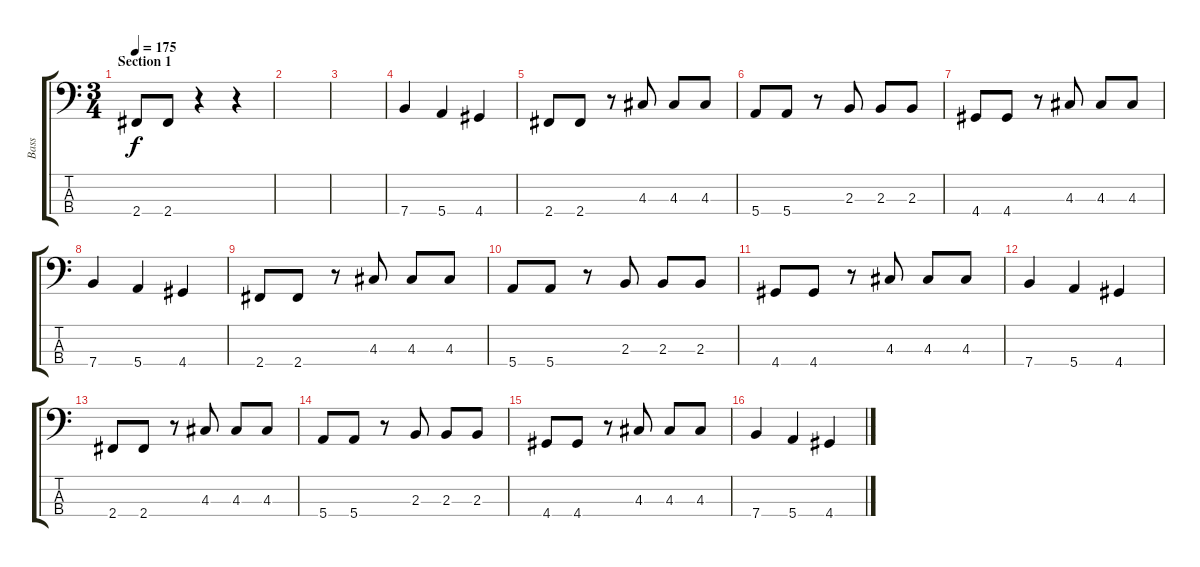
\track ("Bass" "Bass") {instrument electricbassfinger}
\staff {score tabs}
\tuning (G2 D2 A1 E1) {hide}
\ts (3 4)
\section ("" "Section 1")
\tempo 175
\clef f4
\ks c
2.4.8{dy f} 2.4.8 r.4 r.4 |
|
|
7.4.4 5.4.4 4.4.4 |
2.4.8 2.4.8 r.8 4.3.8 4.3.8 4.3.8 |
5.4.8 5.4.8 r.8 2.3.8 2.3.8 2.3.8 |
4.4.8 4.4.8 r.8 4.3.8 4.3.8 4.3.8 |
7.4.4 5.4.4 4.4.4 |
2.4.8 2.4.8 r.8 4.3.8 4.3.8 4.3.8 |
5.4.8 5.4.8 r.8 2.3.8 2.3.8 2.3.8 |
4.4.8 4.4.8 r.8 4.3.8 4.3.8 4.3.8 |
7.4.4 5.4.4 4.4.4 |
2.4.8 2.4.8 r.8 4.3.8 4.3.8 4.3.8 |
5.4.8 5.4.8 r.8 2.3.8 2.3.8 2.3.8 |
4.4.8 4.4.8 r.8 4.3.8 4.3.8 4.3.8 |
7.4.4 5.4.4 4.4.4
